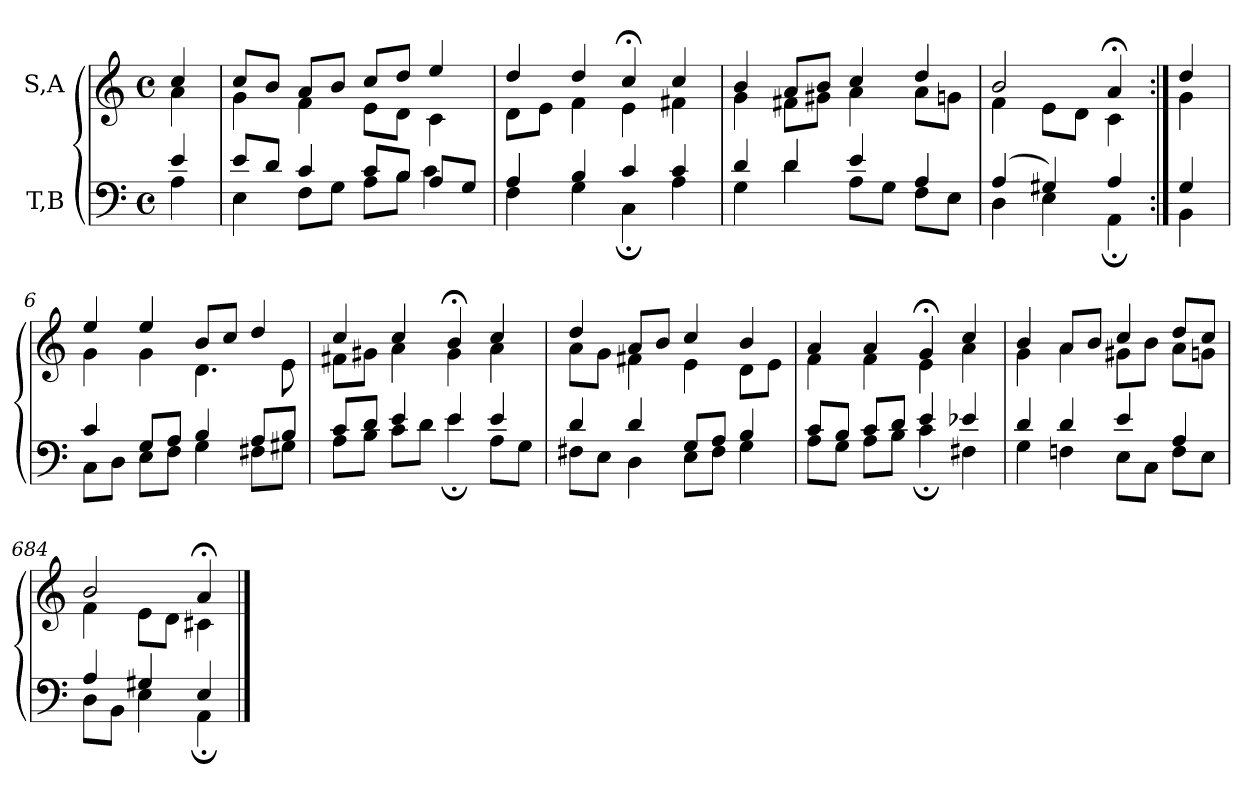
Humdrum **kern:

**kern	**kern
*part2	*part1
*staff2	*staff1
*I"T,B	*I"S,A
*clefF4	*clefG2
*k[]	*k[]
*M4/4	*M4/4
*met(c)	*met(c)
=	=
*^	*^
4e	4A	4cc	4a
=1	=1	=1	=1
8eL	4E	8ccL	4g
8dJ	.	8bJ	.
4c	8FL	8aL	4f
.	8GJ	8bJ	.
8cL	8AL	8ccL	8eL
8BJ	8BJ	8ddJ	8dJ
8AL	4c	4ee	4c
8GJ	.	.	.
=2	=2	=2	=2
4A	4F	4dd	8dL
.	.	.	8eJ
4B	4G	4dd	4f
4c	4C;	4cc;<	4e
4c	4A	4cc	4f#X
=3	=3	=3	=3
4d	4G	4b	4g
4d	4d	8aL	8f#XL
.	.	8bJ	8g#XJ
4e	8AL	4cc	4a
.	8GJ	.	.
4A	8FL	4dd	8aL
.	8EJ	.	8gnJ
=677	=677	=677	=677
(>4A	4D	2b	4f
4G#X)	4E	.	8eL
.	.	.	8dJ
4A	4AA;	4a;<	4c
=678:|!	=678:|!	=678:|!	=678:|!
4G	4BB	4dd	4g
=6	=6	=6	=6
4c	8CL	4ee	4g
.	8DJ	.	.
8GL	8EL	4ee	4g
8AJ	8FJ	.	.
4B	4G	8bL	4.d
.	.	8ccJ	.
8AL	8F#XL	4dd	.
8BJ	8G#XJ	.	8e
=7	=7	=7	=7
8cL	8AL	4cc	8f#XL
8dJ	8BJ	.	8g#XJ
4e	8cL	4cc	4a
.	8dJ	.	.
4e	4e;	4b;<	4g#
4e	8AL	4cc	4a
.	8GJ	.	.
=8	=8	=8	=8
4d	8F#XL	4dd	8aL
.	8EJ	.	8gJ
4d	4D	8aL	4f#X
.	.	8bJ	.
8GL	8EL	4cc	4e
8AJ	8F#J	.	.
4B	4G	4b	8dL
.	.	.	8eJ
=9	=9	=9	=9
8cL	8AL	4a	4f
8BJ	8GJ	.	.
8cL	8AL	4a	4f
8dJ	8BJ	.	.
4e	4c;	4g;<	4e
4e-X	4F#X	4cc	4a
=10	=10	=10	=10
4d	4G	4b	4g
4d	4Fn	8aL	4a
.	.	8bJ	.
4e	8EL	4cc	8g#XL
.	8CJ	.	8bJ
4A	8FL	8ddL	8aL
.	8EJ	8ccJ	8gnJ
=684	=684	=684	=684
4A	8DL	2b	4f
.	8BBJ	.	.
4G#X	4E	.	8eL
.	.	.	8dJ
4E	4AA;	4a;<	4c#X
*v	*v	*	*
*	*v	*v
==	==
*-	*-
